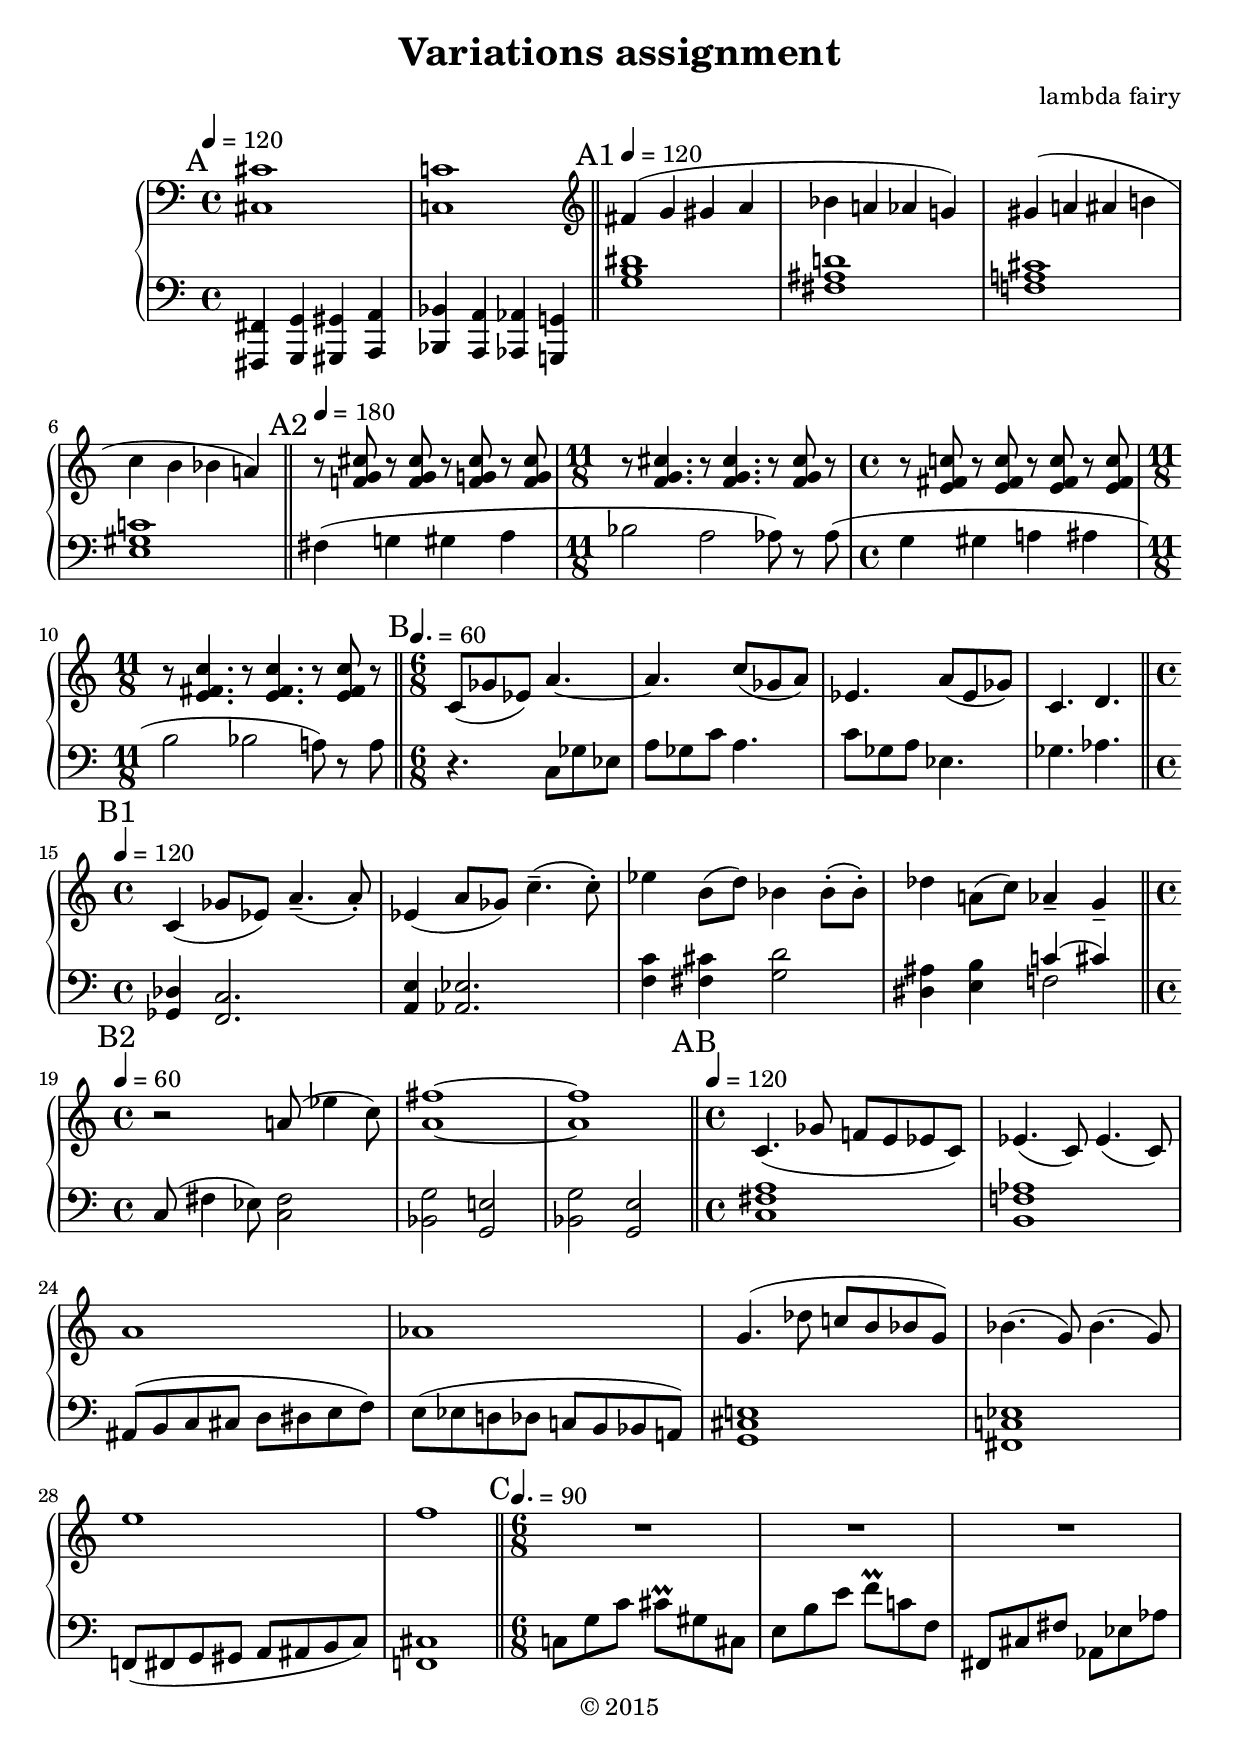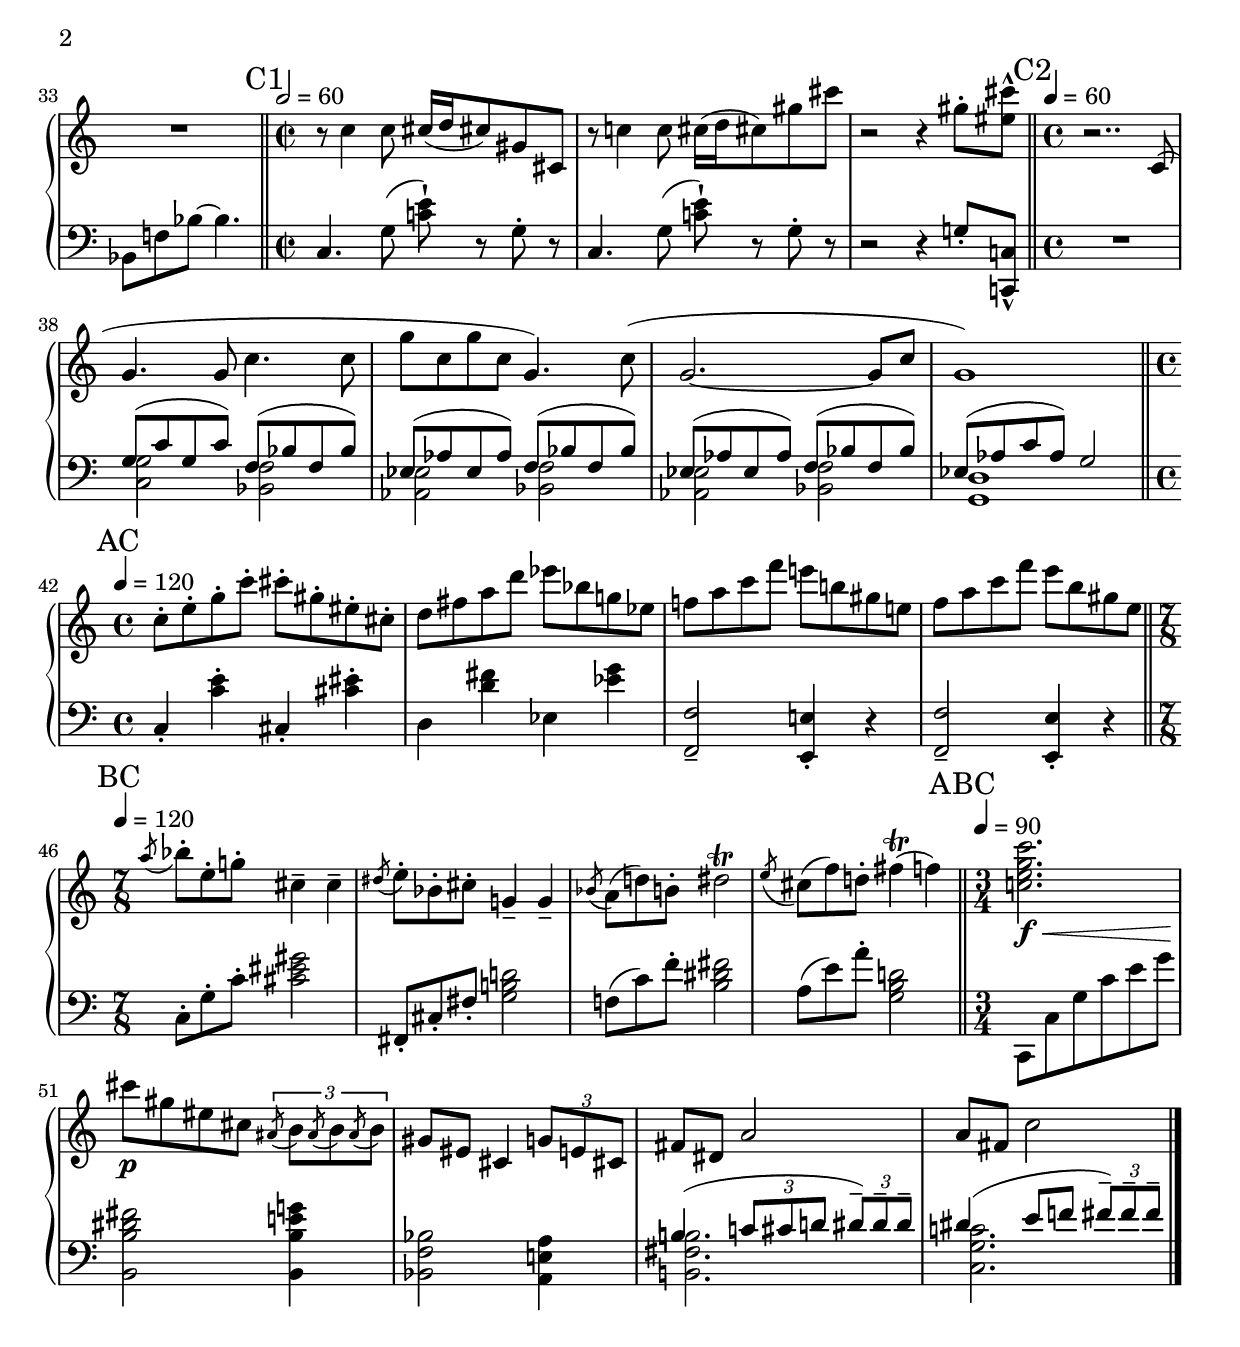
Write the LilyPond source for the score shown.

\version "2.18.2"

\include "articulate.ly"
\include "shared.ily"

#(set-global-staff-size 21)

\header {
    title = "Variations assignment"
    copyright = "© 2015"
    }

A = {
    \set Staff.midiInstrument = #"acoustic grand"
    \tempo 4 = 120

    \time 4/4

    \mark "A"
    \clef bass
    \relative c {
        | <cs cs'>1
        | <c c'>
        }

    \bar "||"

    \mark "A1"
    \clef treble
    \tempo 4 = 120
    \relative c' {
        | fs4( g gs a
        | bf a af g)
        | gs( a as b
        | c b bf a)
        }

    \bar "||"

    \mark "A2"
    \tempo 4 = 180
    \clef treble
    \relative c' {
        | r8 <f g cs> r q r q r q
        \time 11/8
        | r8 q4. r8 q4. r8 q r
        \time 4/4
        | r8 <e fs c'> r q r q r q
        \time 11/8
        | r8 q4. r8 q4. r8 q r
        }

    \bar "||"

    \mark "B"
    \tempo 4. = 60
    \clef treble
    \relative c' {
        \time 6/8
        | c8( gf' ef) a4. ~
        | a4. c8( gf a)
        | ef4. a8( ef gf)
        | c,4. d
        }

    \bar "||"

    \mark "B1"
    \tempo 4 = 120
    \clef treble
    \relative c' {
        \time 4/4
        | c4( gf'8 ef) a4.(-- a8)-.
        | ef4( a8 gf) c4.(-- c8)-.
        | ef4 b8( d) bf4 bf8(-. bf)-.
        | df4 a8( c) af4-- g--
        }

    \bar "||"

    \mark "B2"
    \tempo 4 = 60
    \relative c' {
        \time 4/4
        | r2 a'8( ef'4 c8)
        | <a fs'>1 ~
        | q
        }

    \bar "||"

    \mark "AB"
    \tempo 4 = 120
    \relative c' {
        \time 4/4
        | c4.( gf'8 f e ef c)
        | ef4.( c8) ef4.( c8)
        | a'1
        | af
        | g4.( df'8 c b bf g)
        | bf4.( g8) bf4.( g8)
        | e'1
        | f
        }

    \bar "||"

    \mark "C"
    \tempo 4. = 90
    \relative c' {
        \time 6/8
        | R8*6
        | R8*6
        | R8*6
        | R8*6
        }

    \bar "||"

    \mark "C1"
    \tempo 2 = 60
    \relative c'' {
        \time 2/2
        | r8 c4 c8 cs16( d cs8) gs cs,
        | r8 c'4 c8 cs16( d cs8) gs' cs
        | r2 r4 gs8-. <es cs'>-^
        }

    \bar "||"

    \mark "C2"
    \tempo 4 = 60
    \relative c' {
        \time 4/4
        | r2.. c8(
        | g'4. g8 c4. c8
        | g'8 c, g' c, g4.) c8(
        | g2. ~ g8 c
        | g1)
        }

    \bar "||"

    \mark "AC"
    \tempo 4 = 120
    \relative c'' {
        \time 4/4
        | c8-. e-. g-. c-. cs-. gs-. es-. cs-.
        | d fs a d ef bf g ef
        | f a c f e b gs e
        | f a c f e b gs e
        }

    \bar "||"

    \mark "BC"
    \tempo 4 = 120
    \relative c'' {
        \time 7/8
        | \acciaccatura a'8 bf8-.[ e,-. g-.] cs,4-- cs--
        | \acciaccatura ds8 e8-.[ bf-. cs-.] g4-- g--
        | \acciaccatura bf8 a8([ d) b-.] ds2\trill
        | \acciaccatura e8 cs8([ f) d-.] fs4(\trill f)
        }

    \bar "||"

    \mark "ABC"
    \tempo 4 = 90
    \relative c'' {
        \time 3/4
        | <c e g c>2.\f\<
        | cs'8\p gs es cs
        \times 2/3 { \repeat unfold 3 { \acciaccatura as8 b8 } }
        | gs8 es cs4 \times 2/3 { g'8 e cs! }
        | fs8 ds a'2
        | a8 fs c'2
        }

    \bar "|."
    }

B = {
    \set Staff.midiInstrument = #"acoustic grand"

    \clef bass
    \relative c,, {
        | <fs fs'>4 <g g'> <gs gs'> <a a'>
        | <bf bf'> <a a'> <af af'> <g g'>
        }

    % A1
    \relative c' {
        | <g b ds>1
        | <fs as d>
        | <f a cs>
        | <e gs c>
        }

    % A2
    \relative c {
        | fs4( g gs a
        | bf2 a af8) r af(
        | g4 gs a as
        | b2 bf a8) r a
        }

    % B
    \relative c {
        | r4. c8 gf' ef
        | a8 gf c a4.
        | c8 gf a ef4.
        | gf4. af
        }

    % B1
    \relative c {
        | <gf df'>4 <f c'>2.
        | <a e'>4 <af ef'>2.
        | <f' c'>4 <fs cs'> <g d'>2
        | <ds as'>4 <e b'> << { c'4( cs) } \\ f,2 >>
        }

    % B2
    \relative c {
        | c8( fs4 ef8) <c fs>2
        | <bf g'>2 <g e'>
        | <bf g'> <g e'>
        }

    % AB
    \relative c {
        | <c fs a>1
        | <b f' af>
        | as8( b c cs d ds e f)
        | e8( ef d df c b bf a)
        | <g cs e>1
        | <fs c' ef>
        | f8( fs g gs a as b c)
        | <f, cs'>1
        }

    % C
    \relative c {
        | c8 g' c cs\prall gs cs,
        | e b' e f\prall c f,
        | fs, cs' fs af, ef' af
        | bf, f' bf ~ bf4.
        }

    % C1
    \relative c {
        | c4. g'8( <c! e>-!) r g-. r
        | c,4. g'8( <c e>-!) r g-. r
        | r2 r4 g!8-. <c,,! c'!>-^
        }

    % C2
    \relative c {
        | R1
        << {
            | g'8( c g c) f,( bf f bf)
            | ef,( af ef af) f( bf f bf)
            | ef,( af ef af) f( bf f bf)
            | ef,( af c af) g2
            }
        \\ {
            | <c, g'>2 <bf f'>
            | <af ef'> <bf f'>
            | <af ef'> <bf f'>
            | <g d'>1
            } >>
        }

    % AC
    \relative c {
        | c4-. <c' e>-. cs,-. <cs' es>-.
        | d, <d' fs> ef, <ef' g>
        | <f,, f'>2-- <e e'>4-. r
        | <f f'>2-- <e e'>4-. r
        }

    % BC
    \relative c {
        | c8[-. g'-. c-.] <cs es gs>2
        | fs,,8[-. cs'-. fs-.] <g b d>2
        | f8[( c') f-.] <b, ds fs>2
        | a8[( e') a-.] <g, b d>2
        }

    % ABC
    \relative c, {
        | c8 c' g' c e g
        | <b,, b' ds fs>2 <b b' e g>4
        | <bf f' bf>2 <a e' a>4
        << {
            | b'4( \times 2/3 { c8 cs d } \times 2/3 { ds8)-- ds-- ds-- }
            | ds4( e8 f \times 2/3 { fs8)-- fs-- fs-- }
            }
        \\ {
            | <b,, fs' b>2.
            | <c g' c>2.
            } >>
        }

    }

stuff = <<
    \new PianoStaff <<
        #(set-accidental-style 'piano)
        \new Staff = "A" { \A }
        \new Staff = "B" { \B }
        >>
    >>

\score {
    \stuff
    \layout { }
    }

\score {
    % \articulate \stuff
    \stuff
    \midi { }
    }
